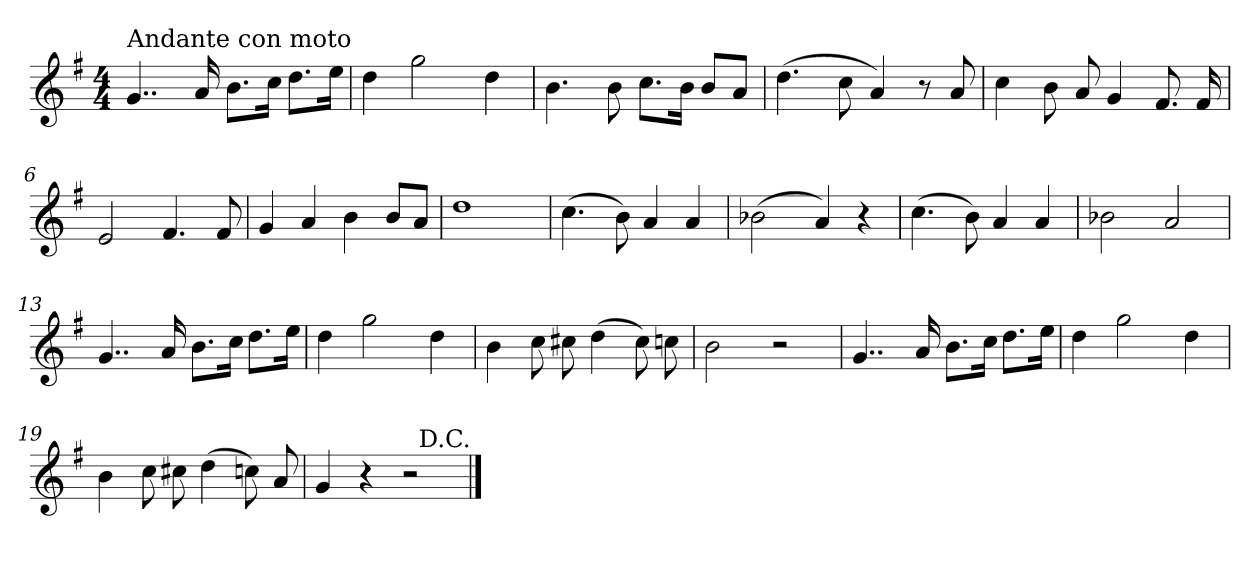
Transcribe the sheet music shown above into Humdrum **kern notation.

**kern
*part1
*staff1
*clefG2
*k[f#]
*G:
*M4/4
=1
!LO:TX:a:t=Andante con moto
4..g/
16a/
8.b\L
16cc\Jk
8.dd\L
16ee\Jk
=2
4dd\
2gg\
4dd\
=3
4.b\
8b\
8.cc\L
16b\Jk
8b/L
8a/J
=4
(>4.dd\
8cc\
4a/)
8r
8a/
=5
4cc\
8b\
8a/
4g/
8.f#/
16f#/
!!LO:LB:g=z
=6
2e/
4.f#/
8f#/
=7
4g/
4a/
4b\
8b/L
8a/J
=8
1dd
=9
(>4.cc\
8b\)
4a/
4a/
=10
(>2b-X\
4a/)
4r
=11
(>4.cc\
8b\)
4a/
4a/
!!LO:LB:g=z
=12
2b-X\
2a/
=13
4..g/
16a/
8.b\L
16cc\Jk
8.dd\L
16ee\Jk
=14
4dd\
2gg\
4dd\
=15
4b\
8cc\
8cc#X\
(>4dd\
8cc#\)
8ccn\
=16
2b\
2r
=17
4..g/
16a/
8.b\L
16cc\Jk
8.dd\L
16ee\Jk
!!LO:LB:g=z
=18
4dd\
2gg\
4dd\
=19
4b\
8cc\
8cc#X\
(>4dd\
8ccn\)
8a/
=20
4g/
4r
2r
!LO:TX:a:t=D.C.
==
*-
